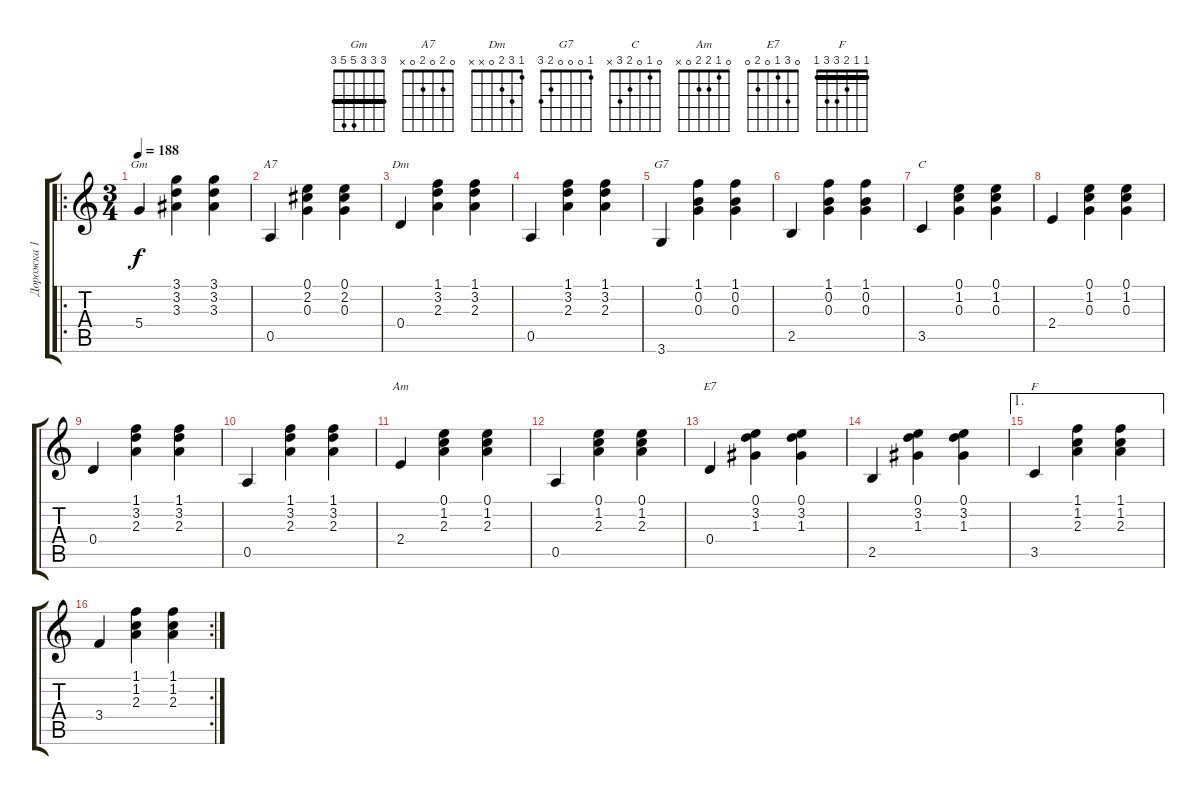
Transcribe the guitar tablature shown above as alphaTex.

\track ("Дорожка 1" "Дорожка 1") {instrument acousticguitarsteel}
\staff {score tabs}
\tuning (E4 B3 G3 D3 A2 E2) {hide}
\chord ("Gm" 3 3 3 5 5 3) {barre 3}
\chord ("A7" 0 2 0 2 0 x)
\chord ("Dm" 1 3 2 0 x x)
\chord ("G7" 1 0 0 0 2 3)
\chord ("C" 0 1 0 2 3 x)
\chord ("Am" 0 1 2 2 0 x)
\chord ("E7" 0 3 1 0 2 0)
\chord ("F" 1 1 2 3 3 1) {barre 1}
\ro
\ts (3 4)
\tempo 188
\clef g2
\ks c
5.4.4{ch "Gm" dy f} (3.1 3.2 3.3).4 (3.1 3.2 3.3).4 |
0.5.4{ch "A7"} (0.1 2.2 0.3).4 (0.1 2.2 0.3).4 |
0.4.4{ch "Dm"} (1.1 3.2 2.3).4 (1.1 3.2 2.3).4 |
0.5.4 (1.1 3.2 2.3).4 (1.1 3.2 2.3).4 |
3.6.4{ch "G7"} (1.1 0.2 0.3).4 (1.1 0.2 0.3).4 |
2.5.4 (1.1 0.2 0.3).4 (1.1 0.2 0.3).4 |
3.5.4{ch "C"} (0.1 1.2 0.3).4 (0.1 1.2 0.3).4 |
2.4.4 (0.1 1.2 0.3).4 (0.1 1.2 0.3).4 |
0.4.4 (1.1 3.2 2.3).4 (1.1 3.2 2.3).4 |
0.5.4 (1.1 3.2 2.3).4 (1.1 3.2 2.3).4 |
2.4.4{ch "Am"} (0.1 1.2 2.3).4 (0.1 1.2 2.3).4 |
0.5.4 (0.1 1.2 2.3).4 (0.1 1.2 2.3).4 |
0.4.4{ch "E7"} (0.1 3.2 1.3).4 (0.1 3.2 1.3).4 |
2.5.4 (0.1 3.2 1.3).4 (0.1 3.2 1.3).4 |
\ae 1
3.5.4{ch "F"} (1.1 1.2 2.3).4 (1.1 1.2 2.3).4 |
\rc 2
3.4.4 (1.1 1.2 2.3).4 (1.1 1.2 2.3).4
